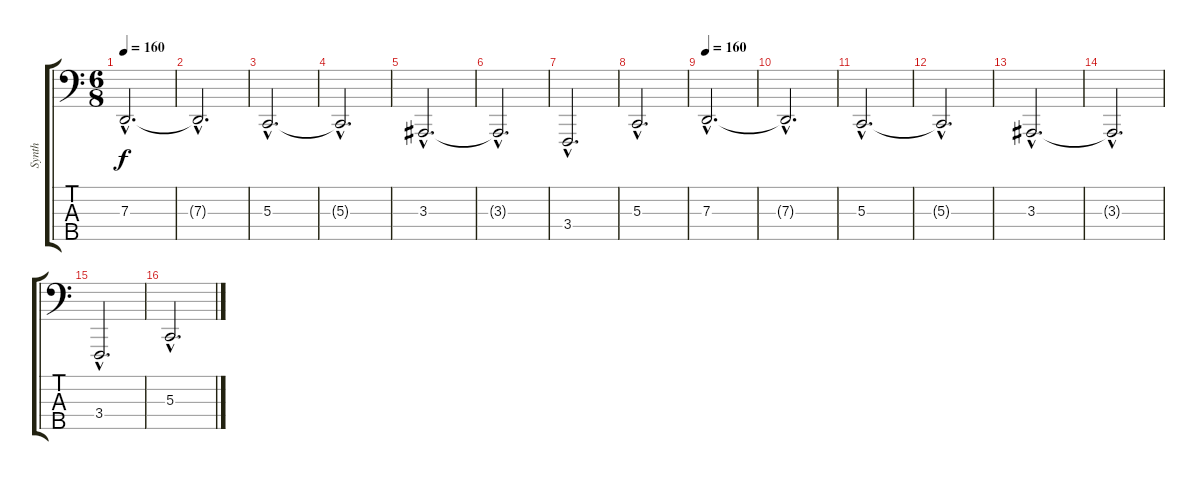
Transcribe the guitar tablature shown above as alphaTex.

\track ("Synth" "Synth") {instrument stringensemble1}
\staff {score tabs}
\tuning (F2 C2 G1 D1 A0) {hide}
\ts (6 8)
\tempo 160
\clef f4
\ks c
7.3{hac}.2{d dy f} |
7.3{hac t}.2{d} |
5.3{hac}.2{d} |
5.3{hac t}.2{d} |
3.3{hac}.2{d} |
3.3{hac t}.2{d} |
3.4{hac}.2{d} |
5.3{hac}.2{d} |
\tempo 160
7.3{hac}.2{d} |
7.3{hac t}.2{d} |
5.3{hac}.2{d} |
5.3{hac t}.2{d} |
3.3{hac}.2{d} |
3.3{hac t}.2{d} |
3.4{hac}.2{d} |
5.3{hac}.2{d}
